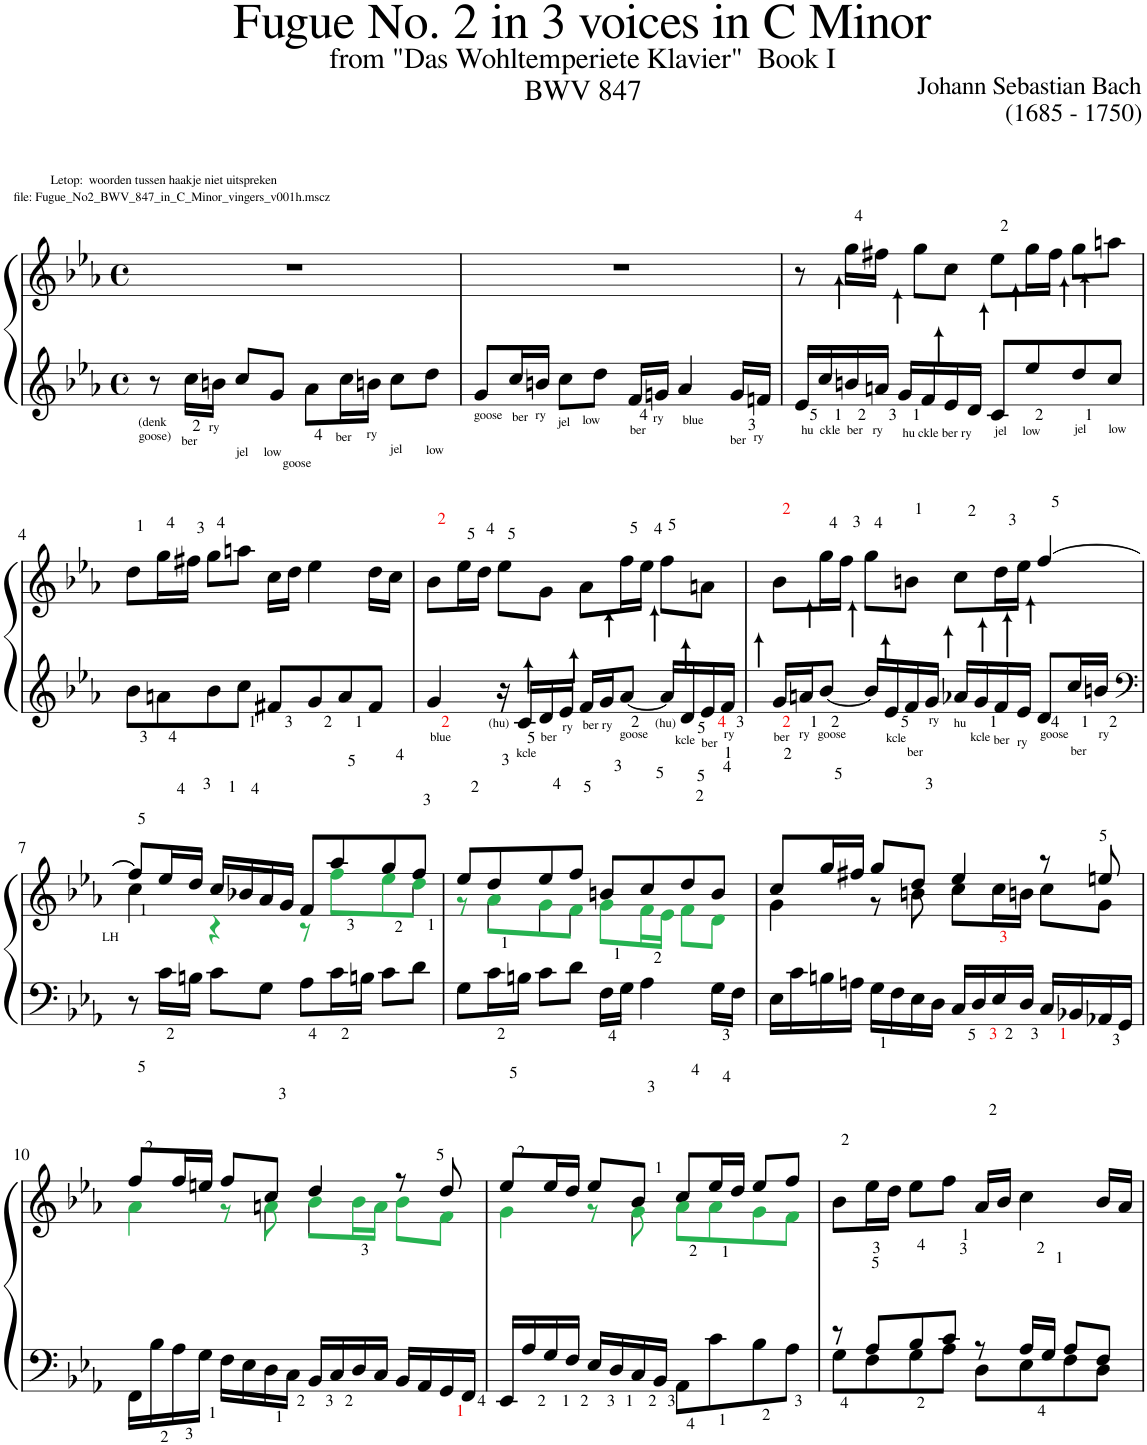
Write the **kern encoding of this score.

**kern	**kern
*part1	*part1
*staff2	*staff1
*I"Piano	*
*I'Pno.	*
*clefG2	*clefG2
*k[b-e-a-]	*k[b-e-a-]
*M4/4	*M4/4
*met(c)	*met(c)
=1	=1
!	!LO:TX:a:t=file&colon; Fugue_No2_BWV_847_in_C_Minor_vingers_v001h.mscz
!	!LO:TX:a:t=Letop&colon;  woorden tussen haakje niet uitspreken
!LO:TX:b:t=(denk	!
!LO:TX:b:t=goose)	!
8r	1r
!LO:TX:b:t=ber	!
16cc\LL	.
!LO:TX:b:t=ry	!
16bn\JJ	.
!LO:TX:b:t=jel	!
8cc/L	.
!LO:TX:b:t=low	!
8g/J	.
!LO:TX:b:t=goose	!
8a-\L	.
!LO:TX:b:t=ber	!
16cc\L	.
!LO:TX:b:t=ry	!
16bn\JJ	.
!LO:TX:b:t=jel	!
8cc\L	.
!LO:TX:b:t=low	!
8dd\J	.
=2	=2
!LO:TX:b:t=goose	!
8g/L	1r
!LO:TX:b:t=ber	!
16cc/L	.
!LO:TX:b:t=ry	!
16bn/JJ	.
!LO:TX:b:t=jel	!
8cc\L	.
!LO:TX:b:t=low	!
8dd\J	.
!LO:TX:b:t=ber	!
16f/LL	.
!LO:TX:b:t=ry	!
16gn/JJ	.
!LO:TX:b:t=blue	!
4a-/	.
!LO:TX:b:t=ber	!
16g/LL	.
!LO:TX:b:t=ry	!
16fn/JJ	.
=3	=3
!LO:TX:b:t=hu  ckle  ber   ry	!
16e-/LL	8r
16cc/	.
16bn/	16gg::\LL
16an/JJ	16ff#X\JJ
!LO:TX:b:t=hu ckle ber ry	!
16g/LL	8gg::\L
16f/	.
16e-/	8cc::\J
16d/JJ	.
!LO:TX:b:t=jel     low	!
8c/L	8ee-::\L
8ee-/	16gg::\L
.	16ff#\JJ
!LO:TX:b:t=jel       low	!
8dd/	8gg::\L
8cc/J	8aan::\J
!!LO:LB:g=z
=4	=4
8b-\L	8dd\L
8an\	16gg\L
.	16ff#X\JJ
8b-\	8gg\L
8cc\J	8aan\J
8f#X/L	16cc\LL
.	16dd\JJ
8g/	4ee-\
8a/	.
8f#/J	16dd\LL
.	16cc\JJ
=5	=5
!LO:TX:b:t=blue	!
4g/	8b-\L
.	16ee-\L
.	16dd\JJ
!LO:TX:b:t=(hu)	!
16r	8ee-\L
!LO:TX:b:t=kcle	!
16c/LL	.
!LO:TX:b:t=ber	!
16d/	8g::\J
!LO:TX:b:t=ry	!
16e-/JJ	.
!LO:TX:b:t=ber ry	!
16f/LL	8a-::\L
16g/J	.
!LO:TX:b:t=goose	!
[8a-/J	16ff::\L
.	16ee-\JJ
!LO:TX:b:t=(hu)	!
16a-/LL]	8ff::\L
!LO:TX:b:t=kcle	!
16d/	.
!LO:TX:b:t=ber	!
16e-/	8an::\J
!LO:TX:b:t=ry	!
16f/JJ	.
=6	=6
!LO:TX:b:t=ber	!
16g/LL	8b-::\L
!LO:TX:b:t=ry	!
16an/J	.
!LO:TX:b:t=goose	!
[8b-/J	16gg::\L
.	16ff\JJ
16b-/LL]	8gg::\L
!LO:TX:b:t=kcle	!
16e-/	.
!LO:TX:b:t=ber	!
16f/	8bn::\J
!LO:TX:b:t=ry	!
16g/JJ	.
!LO:TX:b:t=hu	!
16a-X/LL	8cc::\L
!LO:TX:b:t=kcle	!
16g/	.
!LO:TX:b:t=ber	!
16f/	16dd::\L
!LO:TX:b:t=ry	!
16e-/JJ	16ee-::\JJ
!LO:TX:b:t=goose	!
8d/L	[4ff::/
!LO:TX:b:t=ber	!
16cc/L	.
!LO:TX:b:t=ry	!
16bn/JJ	.
!!LO:LB:g=z
=7	=7
*clefF4	*
*	*^
!	!LO:TX:b:t=LH	!
8r	8ff/L]	4cc<\
16c\LL	16ee-/L	.
16Bn\JJ	16dd/JJ	.
8c\L	16cc/LL	4r
.	16b-X/	.
8G\J	16a-/	.
.	16g/JJ	.
8A-\L	8f/L	8r
16c\L	8aa-/	8ffi\L
16Bn\JJ	.	.
8c\L	8gg/	8ee-i\
8d\J	8ff/J	8ddi\J
=8	=8	=8
8G\L	8ee-/L	8r
16c\L	8dd/	8a-i\L
16Bn\JJ	.	.
8c\L	8ee-/	8gi\
8d\J	8ff/J	8fi\J
16F\LL	8bn/L	8gi\L
16G\JJ	.	.
4A-\	8cc/	16fi\L
.	.	16e-i\JJ
.	8dd/	8fi\L
16G\LL	8b/J	8di\J
16F\JJ	.	.
=9	=9	=9
16E-\LL	8cc/L	4g\
16c\	.	.
16Bn\	16gg/L	.
16An\JJ	16ff#X/JJ	.
16G\LL	8gg/L	8r
16F\	.	.
16E-\	8dd/J	8bn\
16D\JJ	.	.
16C/LL	4ee-/	8cc\L
16D/	.	.
16E-/	.	16cc\L
16D/JJ	.	16bn\JJ
16C/LL	8r	8cc\L
16BB-X/	.	.
16AA-X/	8een/	8g\J
16GG/JJ	.	.
!!LO:LB:g=z	!!
=10	=10	=10
16FF\LL	8ff/L	4a-i\
16B-\	.	.
16A-\	16ff/L	.
16G\JJ	16een/JJ	.
16F\LL	8ff/L	8r
16E-\	.	.
16D\	8cc/J	8ani\
16C\JJ	.	.
16BB-/LL	4dd/	8b-i\L
16C/	.	.
16D/	.	16b-i\L
16C/JJ	.	16ai\JJ
16BB-/LL	8r	8b-i\L
16AA-/	.	.
16GG/	8dd/	8fi\J
16FF/JJ	.	.
=11	=11	=11
16EE-/LL	8ee-/L	4gi\
16A-/	.	.
16G/	16ee-/L	.
16F/JJ	16dd/JJ	.
16E-/LL	8ee-/L	8r
16D/	.	.
16C/	8b-/J	8gi\
16BB-/JJ	.	.
8AA-\L	8cc/L	8a-i\L
8c\	16ee-/L	8a-i\
.	16dd/JJ	.
8B-\	8ee-/L	8gi\
8A-\J	8ff/J	8fi\J
*	*v	*v
=12	=12
*^	*
8r	8G\L	8b-\L
8A-/L	8F\	16ee-\L
.	.	16dd\JJ
8B-/	8G\	8ee-\L
8c/J	8A-\J	8ff\J
8r	8D\L	16a-/LL
.	.	16b-/JJ
16A-/LL	8E-\	4cc\
16G/JJ	.	.
8A-/L	8F\	.
8F/J	8D\J	16b-/LL
.	.	16a-/JJ
*v	*v	*
=	=
*-	*-
